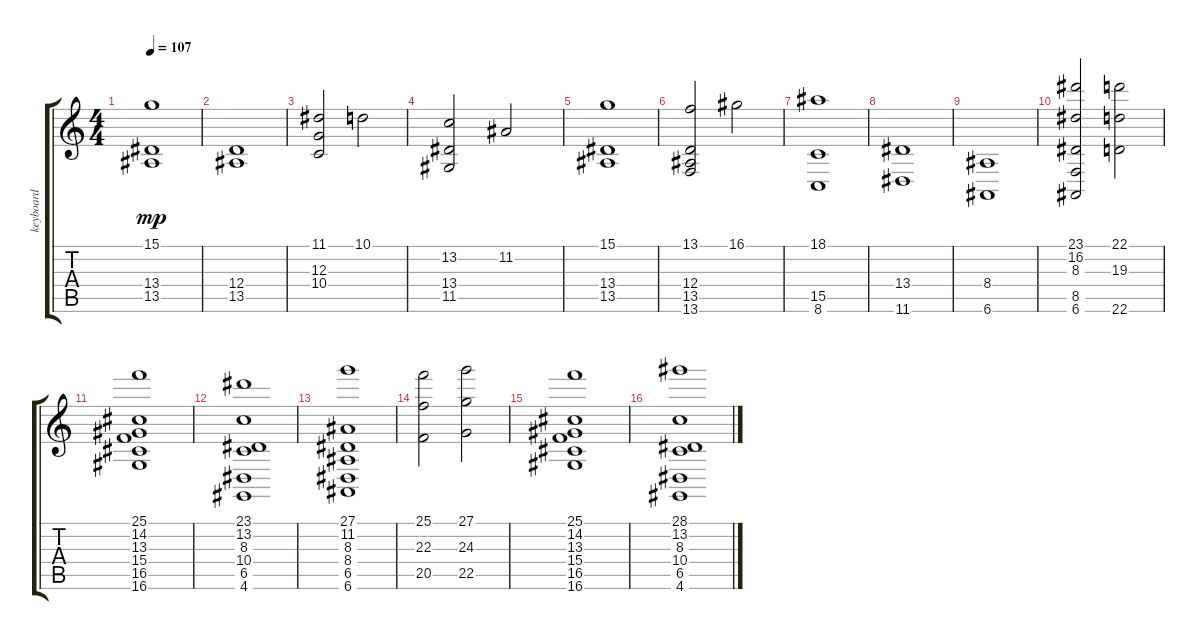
\track ("keyboard" "keyboard") {instrument stringensemble2}
\staff {score tabs}
\tuning (E4 B3 G3 D3 A2 E2) {hide}
\ts (4 4)
\tempo 107
\clef g2
\ks c
(15.1 13.4 13.5).1{dy mp} |
(12.4 13.5).1 |
(11.1 12.3 10.4).2 10.1.2 |
(13.2 13.4 11.5).2 11.2.2 |
(15.1 13.4 13.5).1 |
(13.1 12.4 13.5 13.6).2 16.1.2 |
(18.1 15.5 8.6).1 |
(13.4 11.6).1 |
(8.4 6.6).1 |
(23.1 16.2 8.3 8.5 6.6).2 (22.1 19.3 22.6).2 |
(25.1 14.2 13.3 15.4 16.5 16.6).1 |
(23.1 13.2 8.3 10.4 6.5 4.6).1 |
(27.1 11.2 8.3 8.4 6.5 6.6).1 |
(25.1 22.3 20.5).2 (27.1 24.3 22.5).2 |
(25.1 14.2 13.3 15.4 16.5 16.6).1 |
(28.1 13.2 8.3 10.4 6.5 4.6).1
